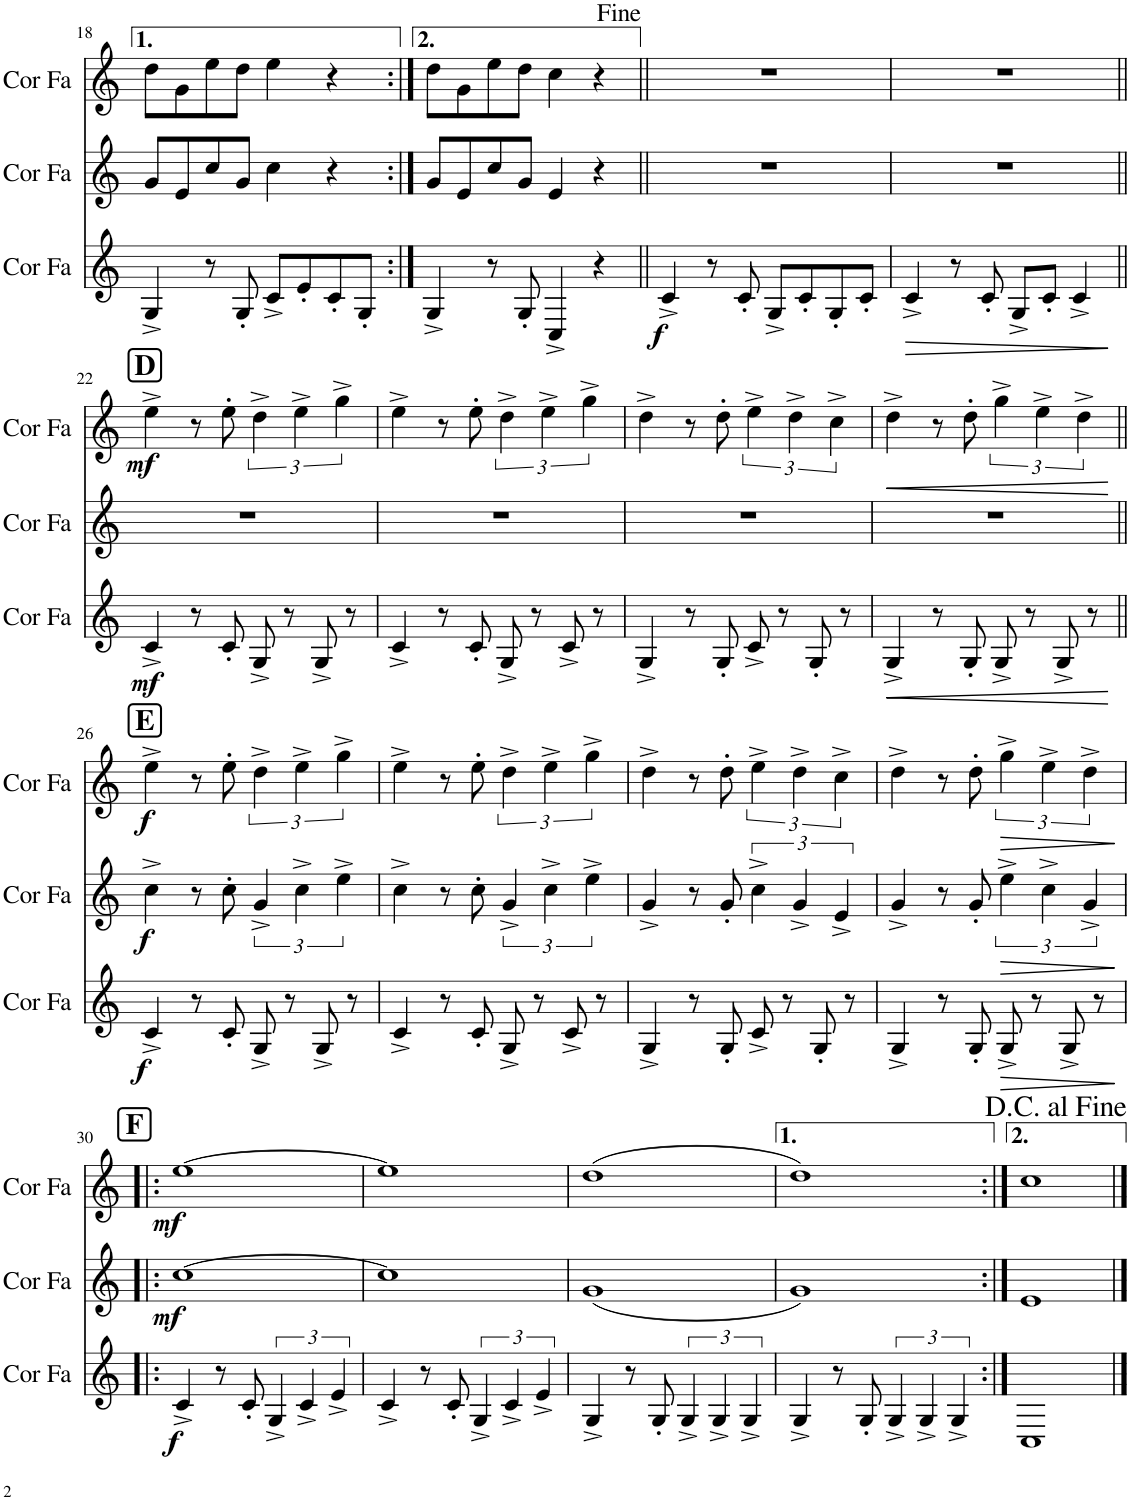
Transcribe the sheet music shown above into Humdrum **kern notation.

**kern	**dynam	**kern	**dynam	**kern	**dynam
*part3	*part3	*part2	*part2	*part1	*part1
*staff3	*staff3	*staff2	*staff2	*staff1	*staff1
*I"Cor en Fa	*	*I"Cor en Fa	*	*I"Cor en Fa	*
*I'Cor Fa	*	*I'Cor Fa	*	*I'Cor Fa	*
!!LO:PB:g=z
*clefG2	*	*clefG2	*	*clefG2	*
*Trd4c7	*	*Trd4c7	*	*Trd4c7	*
*k[]	*	*k[]	*	*k[]	*
*M4/4	*	*M4/4	*	*M4/4	*
=18	=18	=18	=18	=18	=18
4G^/	.	8g/L	.	8dd\L	.
.	.	8e/	.	8g\	.
8r	.	8cc/	.	8ee\	.
8G'/	.	8g/J	.	8dd\J	.
8c^/L	.	4cc\	.	4ee\	.
8e'/	.	.	.	.	.
8c'/	.	4r	.	4r	.
8G'/J	.	.	.	.	.
=19:|!	=19:|!	=19:|!	=19:|!	=19:|!	=19:|!
4G^/	.	8g/L	.	8dd\L	.
.	.	8e/	.	8g\	.
8r	.	8cc/	.	8ee\	.
8G'/	.	8g/J	.	8dd\J	.
4C^/	.	4e/	.	4cc\	.
4r	.	4r	.	4r	.
=20||	=20||	=20||	=20||	=20||	=20||
!	!LO:DY:b	!	!	!	!
4c^/	f	1r	.	1r	.
8r	.	.	.	.	.
8c'/	.	.	.	.	.
8G^/L	.	.	.	.	.
8c'/	.	.	.	.	.
8G'/	.	.	.	.	.
8c'/J	.	.	.	.	.
=21	=21	=21	=21	=21	=21
!	!LO:HP:b	!	!	!	!
4c^/	>	1r	.	1r	.
8r	.	.	.	.	.
8c'/	.	.	.	.	.
8G^/L	.	.	.	.	.
8c'/J	.	.	.	.	.
4c^/	.	.	.	.	.
.	]	.	.	.	.
!!LO:LB:g=z
!!LO:REH:place=s1:a:B:cj:fs=14:t=D
=22||	=22||	=22||	=22||	=22||	=22||
!	!LO:DY:b	!	!	!	!LO:DY:b
4c^/	mf	1r	.	4ee^\	mf
8r	.	.	.	8r	.
8c'/	.	.	.	8ee'\	.
8G^/	.	.	.	6dd^\	.
8r	.	.	.	.	.
.	.	.	.	6ee^\	.
8G^/	.	.	.	.	.
.	.	.	.	6gg^\	.
8r	.	.	.	.	.
=23	=23	=23	=23	=23	=23
4c^/	.	1r	.	4ee^\	.
8r	.	.	.	8r	.
8c'/	.	.	.	8ee'\	.
8G^/	.	.	.	6dd^\	.
8r	.	.	.	.	.
.	.	.	.	6ee^\	.
8c^/	.	.	.	.	.
.	.	.	.	6gg^\	.
8r	.	.	.	.	.
=24	=24	=24	=24	=24	=24
4G^/	.	1r	.	4dd^\	.
8r	.	.	.	8r	.
8G'/	.	.	.	8dd'\	.
8c^/	.	.	.	6ee^\	.
8r	.	.	.	.	.
.	.	.	.	6dd^\	.
8G'/	.	.	.	.	.
.	.	.	.	6cc^\	.
8r	.	.	.	.	.
=25	=25	=25	=25	=25	=25
!	!LO:HP:b	!	!	!	!LO:HP:b
4G^/	<	1r	.	4dd^\	<
8r	.	.	.	8r	.
8G'/	.	.	.	8dd'\	.
8G^/	.	.	.	6gg^\	.
8r	.	.	.	.	.
.	.	.	.	6ee^\	.
8G^/	.	.	.	.	.
.	.	.	.	6dd^\	.
8r	.	.	.	.	.
.	[	.	.	.	[
!!LO:LB:g=z
!!LO:REH:place=s1:a:B:cj:fs=14:t=E
=26||	=26||	=26||	=26||	=26||	=26||
!	!LO:DY:b	!	!LO:DY:b	!	!LO:DY:b
4c^/	f	4cc^\	f	4ee^\	f
8r	.	8r	.	8r	.
8c'/	.	8cc'\	.	8ee'\	.
8G^/	.	6g^/	.	6dd^\	.
8r	.	.	.	.	.
.	.	6cc^\	.	6ee^\	.
8G^/	.	.	.	.	.
.	.	6ee^\	.	6gg^\	.
8r	.	.	.	.	.
=27	=27	=27	=27	=27	=27
4c^/	.	4cc^\	.	4ee^\	.
8r	.	8r	.	8r	.
8c'/	.	8cc'\	.	8ee'\	.
8G^/	.	6g^/	.	6dd^\	.
8r	.	.	.	.	.
.	.	6cc^\	.	6ee^\	.
8c^/	.	.	.	.	.
.	.	6ee^\	.	6gg^\	.
8r	.	.	.	.	.
=28	=28	=28	=28	=28	=28
4G^/	.	4g^/	.	4dd^\	.
8r	.	8r	.	8r	.
8G'/	.	8g'/	.	8dd'\	.
8c^/	.	6cc^\	.	6ee^\	.
8r	.	.	.	.	.
.	.	6g^/	.	6dd^\	.
8G'/	.	.	.	.	.
.	.	6e^/	.	6cc^\	.
8r	.	.	.	.	.
=29	=29	=29	=29	=29	=29
4G^/	.	4g^/	.	4dd^\	.
8r	.	8r	.	8r	.
8G'/	.	8g'/	.	8dd'\	.
!	!LO:HP:b	!	!LO:HP:b	!	!LO:HP:b
8G^/	>	6ee^\	>	6gg^\	>
8r	.	.	.	.	.
.	.	6cc^\	.	6ee^\	.
8G^/	.	.	.	.	.
.	.	6g^/	.	6dd^\	.
8r	.	.	.	.	.
.	]	.	]	.	]
!!LO:LB:g=z
!!LO:REH:place=s1:a:B:cj:fs=14:t=F
=30!|:	=30!|:	=30!|:	=30!|:	=30!|:	=30!|:
!	!LO:DY:b	!	!LO:DY:b	!	!LO:DY:b
4c^/	f	[1cc	mf	[1ee	mf
8r	.	.	.	.	.
8c'/	.	.	.	.	.
6G^/	.	.	.	.	.
6c^/	.	.	.	.	.
6e^/	.	.	.	.	.
=31	=31	=31	=31	=31	=31
4c^/	.	1cc]	.	1ee]	.
8r	.	.	.	.	.
8c'/	.	.	.	.	.
6G^/	.	.	.	.	.
6c^/	.	.	.	.	.
6e^/	.	.	.	.	.
=32	=32	=32	=32	=32	=32
4G^/	.	(1g	.	(1dd	.
8r	.	.	.	.	.
8G'/	.	.	.	.	.
6G^/	.	.	.	.	.
6G^/	.	.	.	.	.
6G^/	.	.	.	.	.
=33	=33	=33	=33	=33	=33
4G^/	.	1g)	.	1dd)	.
8r	.	.	.	.	.
8G'/	.	.	.	.	.
6G^/	.	.	.	.	.
6G^/	.	.	.	.	.
6G^/	.	.	.	.	.
=34:|!	=34:|!	=34:|!	=34:|!	=34:|!	=34:|!
1C	.	1e	.	1cc	.
==	==	==	==	==	==
*-	*-	*-	*-	*-	*-
